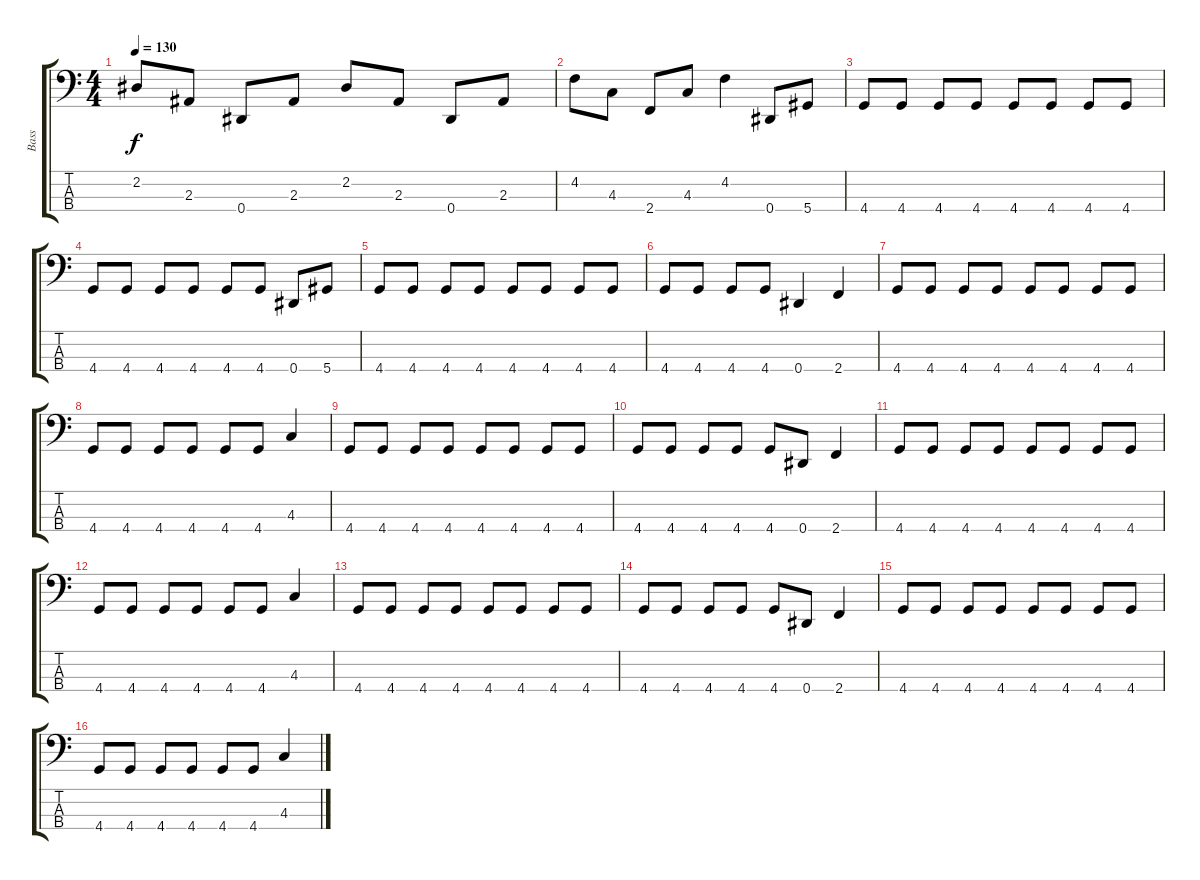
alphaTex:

\track ("Bass" "Bass") {instrument electricbasspick}
\staff {score tabs}
\tuning (Gb2 Db2 Ab1 Eb1) {hide}
\ts (4 4)
\tempo 130
\clef f4
\ks c
2.2.8{dy f} 2.3.8 0.4.8 2.3.8 2.2.8 2.3.8 0.4.8 2.3.8 |
4.2.8 4.3.8 2.4.8 4.3.8 4.2.4 0.4.8 5.4.8 |
4.4.8 4.4.8 4.4.8 4.4.8 4.4.8 4.4.8 4.4.8 4.4.8 |
4.4.8 4.4.8 4.4.8 4.4.8 4.4.8 4.4.8 0.4.8 5.4.8 |
4.4.8 4.4.8 4.4.8 4.4.8 4.4.8 4.4.8 4.4.8 4.4.8 |
4.4.8 4.4.8 4.4.8 4.4.8 0.4.4 2.4.4 |
4.4.8 4.4.8 4.4.8 4.4.8 4.4.8 4.4.8 4.4.8 4.4.8 |
4.4.8 4.4.8 4.4.8 4.4.8 4.4.8 4.4.8 4.3.4 |
4.4.8 4.4.8 4.4.8 4.4.8 4.4.8 4.4.8 4.4.8 4.4.8 |
4.4.8 4.4.8 4.4.8 4.4.8 4.4.8 0.4.8 2.4.4 |
4.4.8 4.4.8 4.4.8 4.4.8 4.4.8 4.4.8 4.4.8 4.4.8 |
4.4.8 4.4.8 4.4.8 4.4.8 4.4.8 4.4.8 4.3.4 |
4.4.8 4.4.8 4.4.8 4.4.8 4.4.8 4.4.8 4.4.8 4.4.8 |
4.4.8 4.4.8 4.4.8 4.4.8 4.4.8 0.4.8 2.4.4 |
4.4.8 4.4.8 4.4.8 4.4.8 4.4.8 4.4.8 4.4.8 4.4.8 |
4.4.8 4.4.8 4.4.8 4.4.8 4.4.8 4.4.8 4.3.4
